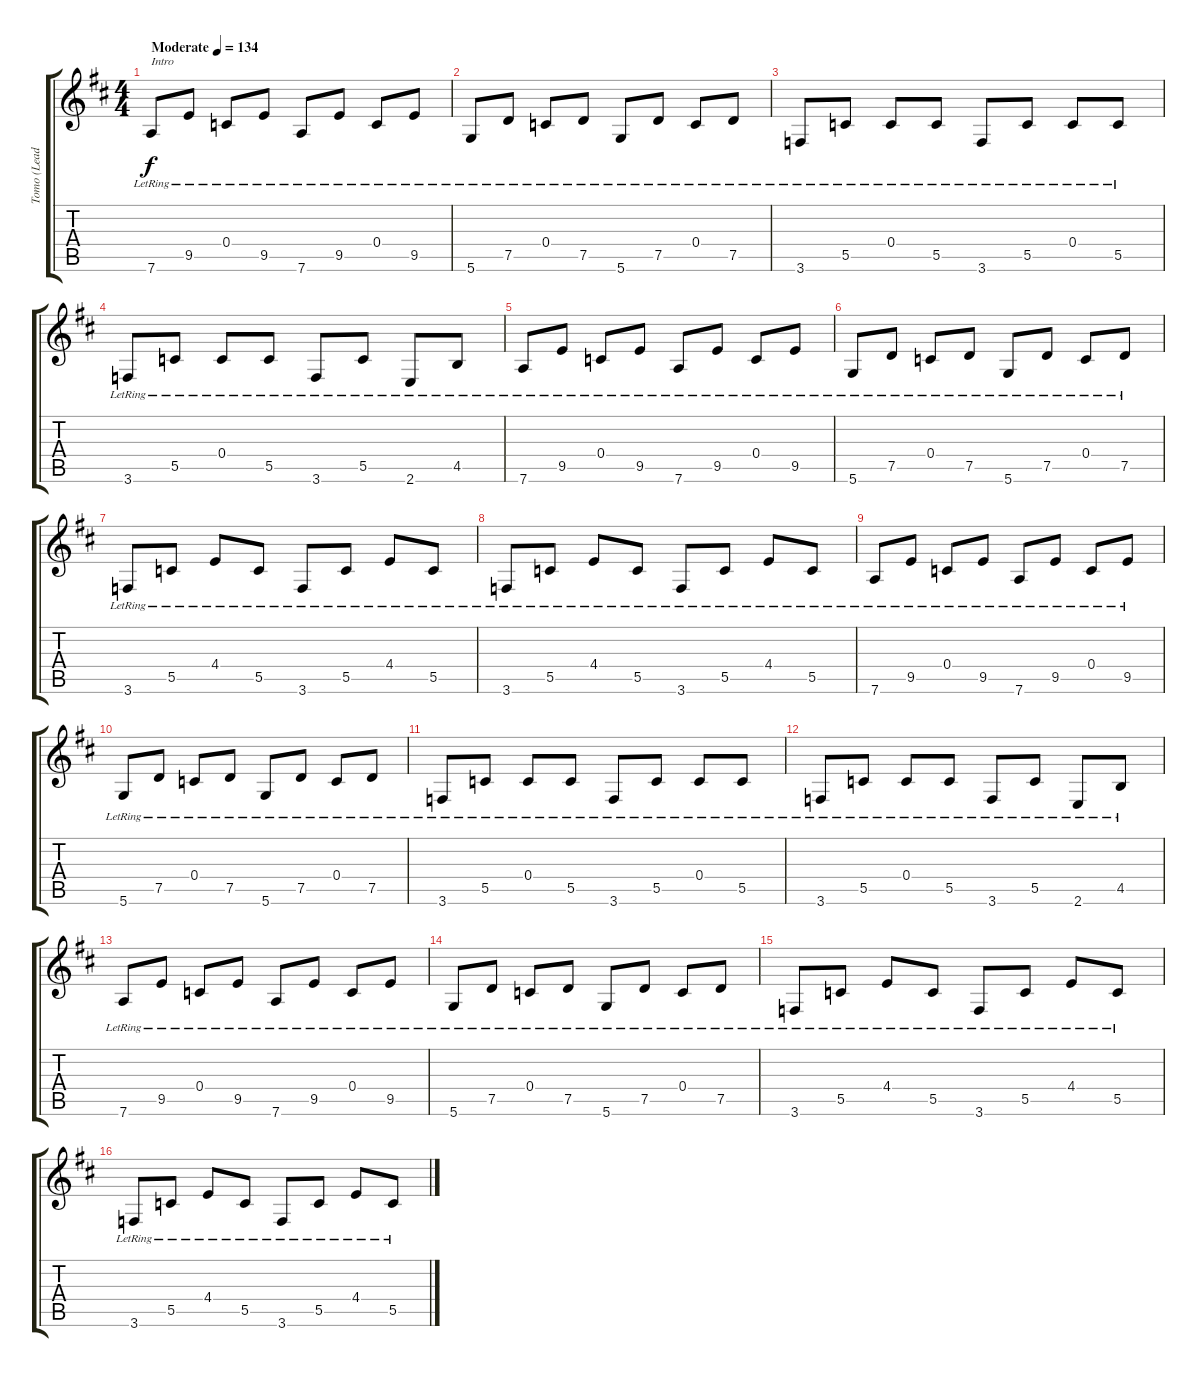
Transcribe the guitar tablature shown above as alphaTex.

\track ("Tomo (Lead Guitar)" "Tomo (Lead") {instrument electricguitarclean}
\staff {score tabs}
\tuning (D4 A3 F3 C3 G2 D2) {hide}
\ts (4 4)
\tempo (134 "Moderate")
\clef g2
\ks d
7.6{lr}.8{txt "Intro" dy f instrument electricguitarclean} 9.5{lr}.8 0.4{lr}.8 9.5{lr}.8 7.6{lr}.8 9.5{lr}.8 0.4{lr}.8 9.5{lr}.8 |
5.6{lr}.8 7.5{lr}.8 0.4{lr}.8 7.5{lr}.8 5.6{lr}.8 7.5{lr}.8 0.4{lr}.8 7.5{lr}.8 |
3.6{lr}.8 5.5{lr}.8 0.4{lr}.8 5.5{lr}.8 3.6{lr}.8 5.5{lr}.8 0.4{lr}.8 5.5{lr}.8 |
3.6{lr}.8 5.5{lr}.8 0.4{lr}.8 5.5{lr}.8 3.6{lr}.8 5.5{lr}.8 2.6{lr}.8 4.5{lr}.8 |
7.6{lr}.8 9.5{lr}.8 0.4{lr}.8 9.5{lr}.8 7.6{lr}.8 9.5{lr}.8 0.4{lr}.8 9.5{lr}.8 |
5.6{lr}.8 7.5{lr}.8 0.4{lr}.8 7.5{lr}.8 5.6{lr}.8 7.5{lr}.8 0.4{lr}.8 7.5{lr}.8 |
3.6{lr}.8 5.5{lr}.8 4.4{lr}.8 5.5{lr}.8 3.6{lr}.8 5.5{lr}.8 4.4{lr}.8 5.5{lr}.8 |
3.6{lr}.8 5.5{lr}.8 4.4{lr}.8 5.5{lr}.8 3.6{lr}.8 5.5{lr}.8 4.4{lr}.8 5.5{lr}.8 |
7.6{lr}.8 9.5{lr}.8 0.4{lr}.8 9.5{lr}.8 7.6{lr}.8 9.5{lr}.8 0.4{lr}.8 9.5{lr}.8 |
5.6{lr}.8 7.5{lr}.8 0.4{lr}.8 7.5{lr}.8 5.6{lr}.8 7.5{lr}.8 0.4{lr}.8 7.5{lr}.8 |
3.6{lr}.8 5.5{lr}.8 0.4{lr}.8 5.5{lr}.8 3.6{lr}.8 5.5{lr}.8 0.4{lr}.8 5.5{lr}.8 |
3.6{lr}.8 5.5{lr}.8 0.4{lr}.8 5.5{lr}.8 3.6{lr}.8 5.5{lr}.8 2.6{lr}.8 4.5{lr}.8 |
7.6{lr}.8 9.5{lr}.8 0.4{lr}.8 9.5{lr}.8 7.6{lr}.8 9.5{lr}.8 0.4{lr}.8 9.5{lr}.8 |
5.6{lr}.8 7.5{lr}.8 0.4{lr}.8 7.5{lr}.8 5.6{lr}.8 7.5{lr}.8 0.4{lr}.8 7.5{lr}.8 |
3.6{lr}.8 5.5{lr}.8 4.4{lr}.8 5.5{lr}.8 3.6{lr}.8 5.5{lr}.8 4.4{lr}.8 5.5{lr}.8 |
3.6{lr}.8 5.5{lr}.8 4.4{lr}.8 5.5{lr}.8 3.6{lr}.8 5.5{lr}.8 4.4{lr}.8 5.5{lr}.8
